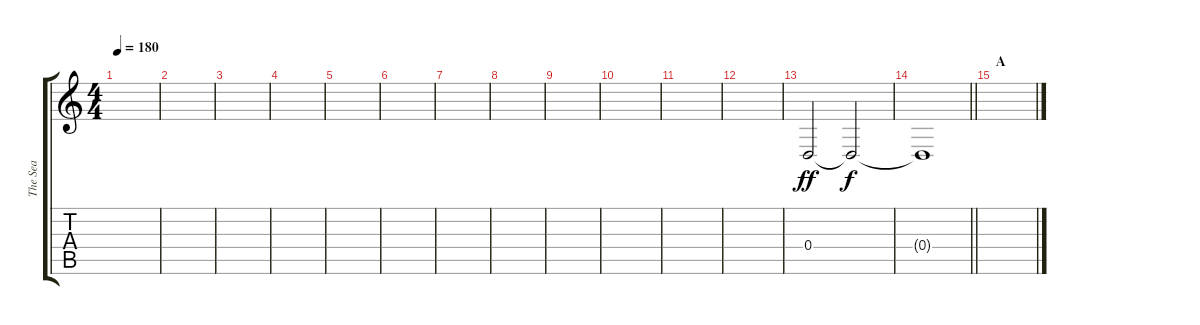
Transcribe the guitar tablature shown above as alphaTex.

\track ("The Sea" "The Sea") {instrument seashore}
\staff {score tabs}
\tuning (E4 B3 G3 D3 A2 E2) {hide}
\ts (4 4)
\tempo 180
\clef g2
\ks c
|
|
|
|
|
|
|
|
|
|
|
|
0.4.2{dy ff} 0.4{t}.2{dy f} |
\barLineRight lightlight
0.4{t}.1 |
\section ("" "A")
